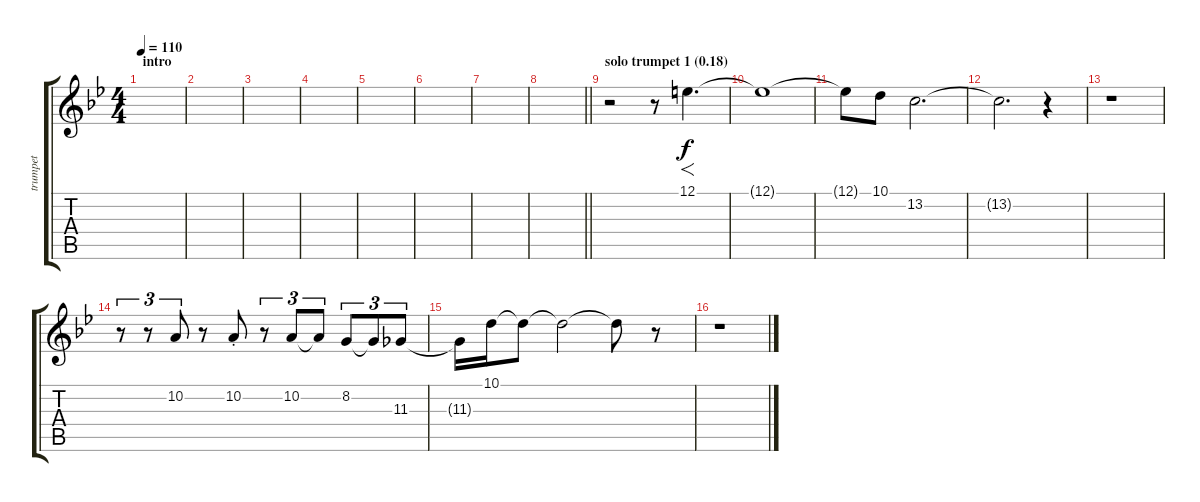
\track ("trumpet" "trumpet") {instrument trumpet}
\staff {score tabs}
\tuning (E4 B3 G3 D3 A2 E2) {hide}
\ts (4 4)
\section ("" "intro")
\tempo 110
\clef g2
\ks bb
|
|
|
|
|
|
|
\barLineRight lightlight
|
\section ("" "solo trumpet 1 (0.18)")
r.2 r.8 12.1.4{f d} |
12.1{t}.1 |
12.1{t}.8 10.1.8 13.2.2{d} |
13.2{t}.2{d} r.4 |
r.1 |
r.8{tu (3 2)} r.8{tu (3 2)} 10.2.8{tu (3 2)} r.8 10.2{st}.8 r.8{tu (3 2)} 10.2.8{tu (3 2)} 10.2{t}.8{tu (3 2)} 8.2.8{tu (3 2)} 8.2{t}.8{tu (3 2)} 11.3.8{tu (3 2)} |
11.3{t}.16 10.1.16 10.1{t}.8 10.1{t}.2 10.1{t}.8 r.8 |
r.1
